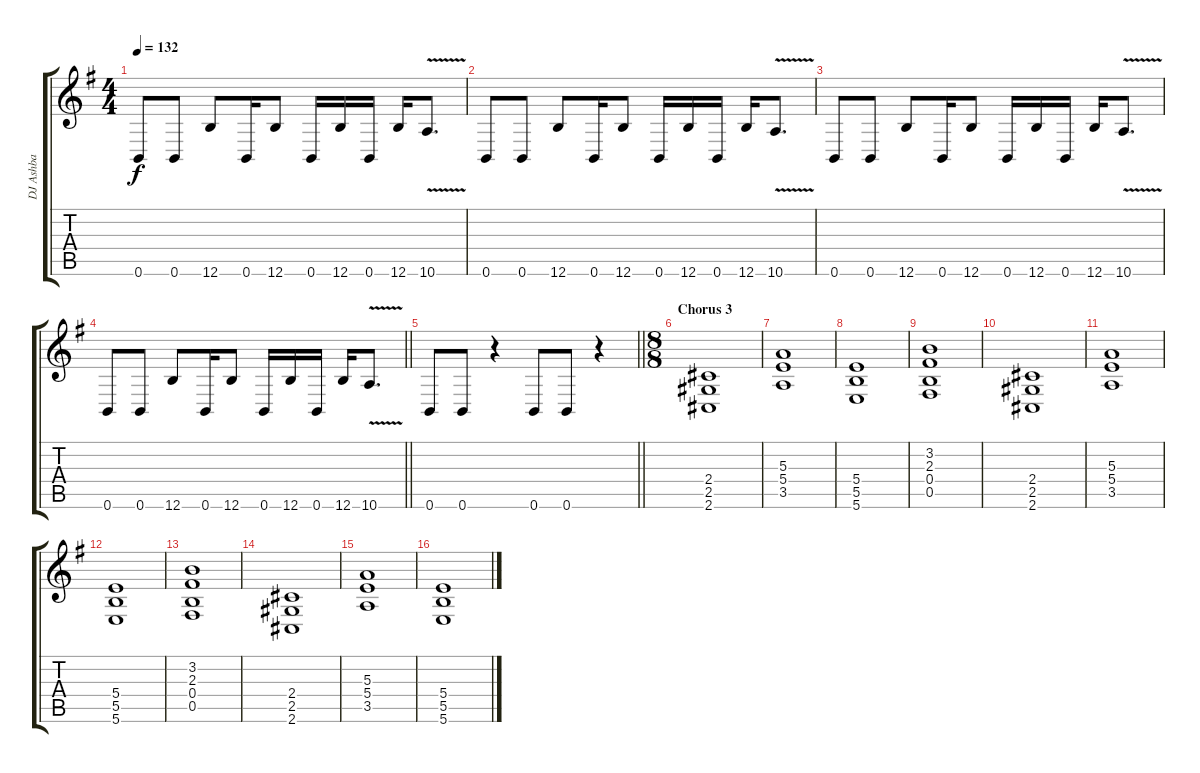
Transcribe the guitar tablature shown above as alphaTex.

\track ("DJ Ashba" "DJ Ashba") {instrument distortionguitar}
\staff {score tabs}
\tuning (Db4 Ab3 E3 B2 Gb2 B1) {hide}
\ts (4 4)
\tempo 132
\clef g2
\ks g
0.6.8{dy f} 0.6.8 12.6.8 0.6.16 12.6.8 0.6.16 12.6.16 0.6.16 12.6.16 10.6{v}.8{d} |
0.6.8 0.6.8 12.6.8 0.6.16 12.6.8 0.6.16 12.6.16 0.6.16 12.6.16 10.6{v}.8{d} |
0.6.8 0.6.8 12.6.8 0.6.16 12.6.8 0.6.16 12.6.16 0.6.16 12.6.16 10.6{v}.8{d} |
\barLineRight lightlight
0.6.8 0.6.8 12.6.8 0.6.16 12.6.8 0.6.16 12.6.16 0.6.16 12.6.16 10.6{v}.8{d} |
\section ("" "")
\barLineRight lightlight
0.6.8 0.6.8 r.4 0.6.8 0.6.8 r.4 |
\ts (8 8)
\section ("" "Chorus 3")
(2.4 2.5 2.6).1 |
(5.3 5.4 3.5).1 |
(5.4 5.5 5.6).1 |
(3.2 2.3 0.4 0.5).1 |
(2.4 2.5 2.6).1 |
(5.3 5.4 3.5).1 |
(5.4 5.5 5.6).1 |
(3.2 2.3 0.4 0.5).1 |
(2.4 2.5 2.6).1 |
(5.3 5.4 3.5).1 |
(5.4 5.5 5.6).1
